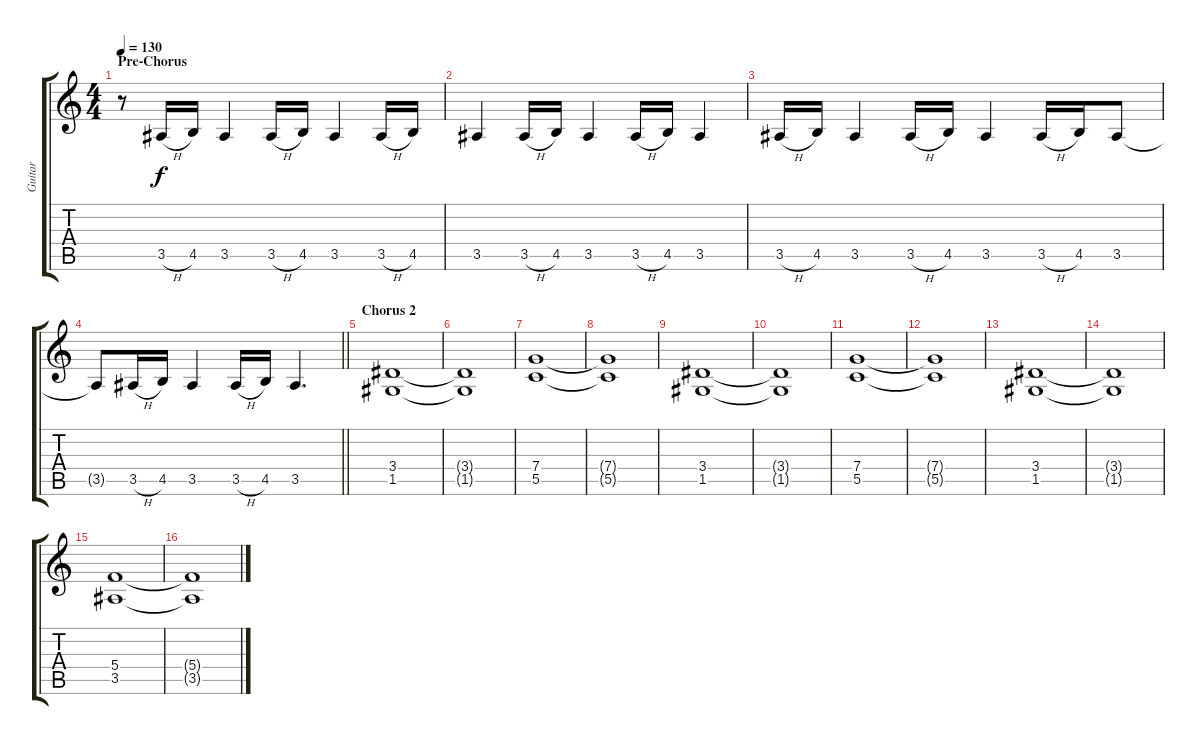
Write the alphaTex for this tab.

\track ("Guitar" "Guitar") {instrument overdrivenguitar}
\staff {score tabs}
\tuning (D4 A3 F3 C3 G2 C2) {hide}
\ts (4 4)
\section ("" "Pre-Chorus")
\tempo 130
\clef g2
\ks c
r.8{dy f} 3.5{h}.16 4.5.16 3.5.4 3.5{h}.16 4.5.16 3.5.4 3.5{h}.16 4.5.16 |
3.5.4 3.5{h}.16 4.5.16 3.5.4 3.5{h}.16 4.5.16 3.5.4 |
3.5{h}.16 4.5.16 3.5.4 3.5{h}.16 4.5.16 3.5.4 3.5{h}.16 4.5.16 3.5.8 |
\barLineRight lightlight
3.5{t}.8 3.5{h}.16 4.5.16 3.5.4 3.5{h}.16 4.5.16 3.5.4{d} |
\section ("" "Chorus 2")
(3.4 1.5).1 |
(3.4{t} 1.5{t}).1 |
(7.4 5.5).1 |
(7.4{t} 5.5{t}).1 |
(3.4 1.5).1 |
(3.4{t} 1.5{t}).1 |
(7.4 5.5).1 |
(7.4{t} 5.5{t}).1 |
(3.4 1.5).1 |
(3.4{t} 1.5{t}).1 |
(5.4 3.5).1 |
(5.4{t} 3.5{t}).1
